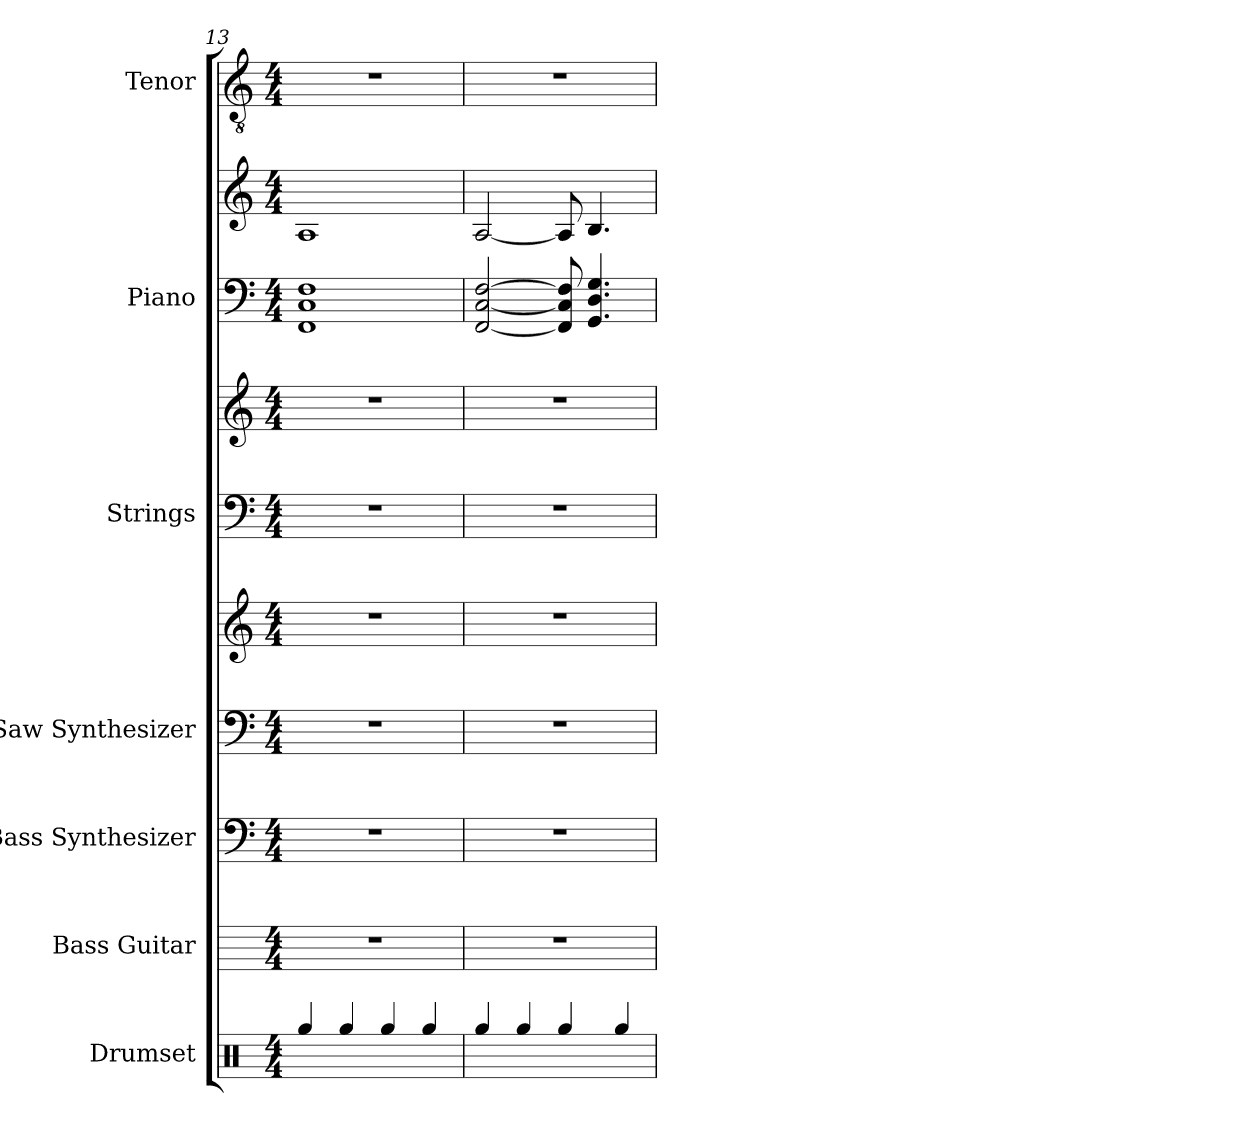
**kern	**kern	**kern	**kern	**kern	**kern	**kern	**kern	**kern	**kern
*part7	*part6	*part5	*part4	*part4	*part3	*part3	*part2	*part2	*part1
*staff10	*staff9	*staff8	*staff7	*staff6	*staff5	*staff4	*staff3	*staff2	*staff1
*I"Drumset	*I"Bass Guitar	*I"Bass Synthesizer	*I"Saw Synthesizer	*	*I"Strings	*	*I"Piano	*	*I"Tenor
*I'D. Set	*I'B. Guit.	*I'Synth.	*I'Synth.	*	*I'St.	*	*I'Pno.	*	*I'T.
!!LO:PB:g=z
*clefX	*	*clefF4	*clefF4	*clefG2	*clefF4	*clefG2	*clefF4	*clefG2	*clefGv2
*	*ITrd7c12	*	*	*	*	*	*	*	*
*k[]	*k[]	*k[]	*k[]	*k[]	*k[]	*k[]	*k[]	*k[]	*k[]
*M4/4	*M4/4	*M4/4	*M4/4	*M4/4	*M4/4	*M4/4	*M4/4	*M4/4	*M4/4
=13	=13	=13	=13	=13	=13	=13	=13	=13	=13
4Rgg/	1r	1r	1r	1r	1r	1r	1FF 1C 1F	1A	1r
4Rgg/	.	.	.	.	.	.	.	.	.
4Rgg/	.	.	.	.	.	.	.	.	.
4Rgg/	.	.	.	.	.	.	.	.	.
=14	=14	=14	=14	=14	=14	=14	=14	=14	=14
4Rgg/	1r	1r	1r	1r	1r	1r	[2FF/ [2C/ [2F/	[2A/	1r
4Rgg/	.	.	.	.	.	.	.	.	.
4Rgg/	.	.	.	.	.	.	8FF/] 8C/] 8F/]	8A/]	.
.	.	.	.	.	.	.	4.GG/ 4.D/ 4.G/	4.B/	.
4Rgg/	.	.	.	.	.	.	.	.	.
=	=	=	=	=	=	=	=	=	=
*-	*-	*-	*-	*-	*-	*-	*-	*-	*-
